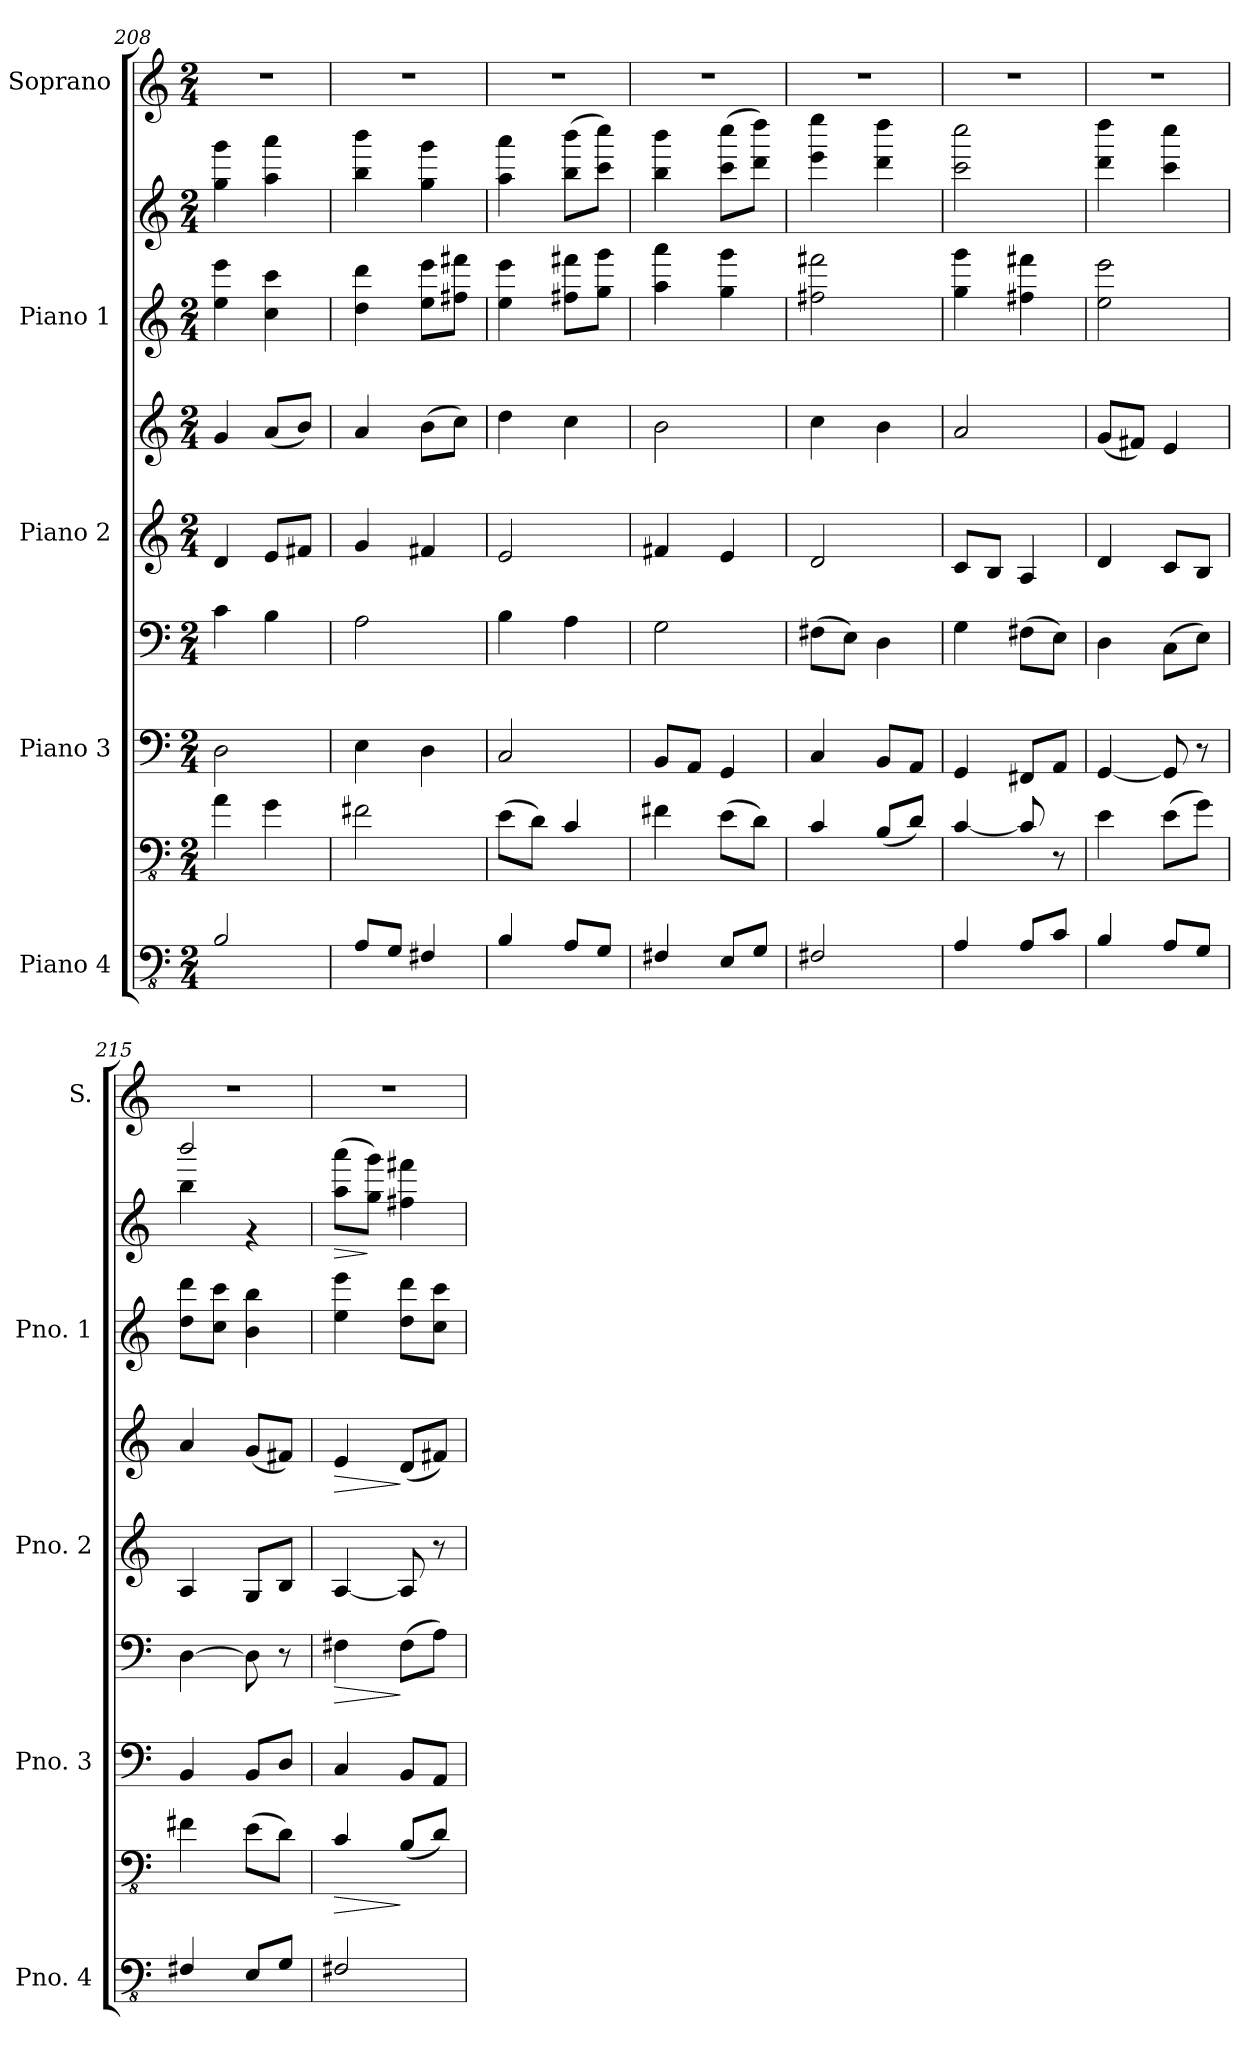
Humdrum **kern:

**kern	**kern	**dynam	**kern	**kern	**dynam	**kern	**kern	**dynam	**kern	**kern	**dynam	**kern
*part5	*part5	*part5	*part4	*part4	*part4	*part3	*part3	*part3	*part2	*part2	*part2	*part1
*staff9	*staff8	*staff8/9	*staff7	*staff6	*staff6/7	*staff5	*staff4	*staff4/5	*staff3	*staff2	*staff2/3	*staff1
*I"Piano 4	*	*	*I"Piano 3	*	*	*I"Piano 2	*	*	*I"Piano 1	*	*	*I"Soprano
*I'Pno. 4	*	*	*I'Pno. 3	*	*	*I'Pno. 2	*	*	*I'Pno. 1	*	*	*I'S.
*clefFv4	*clefFv4	*	*clefF4	*clefF4	*	*clefG2	*clefG2	*	*clefG2	*clefG2	*	*clefG2
*ITrd7c12	*ITrd7c12	*	*	*	*	*	*	*	*	*	*	*
*k[]	*k[]	*	*k[]	*k[]	*	*k[]	*k[]	*	*k[]	*k[]	*	*k[]
*C:	*C:	*	*C:	*C:	*	*C:	*C:	*	*C:	*C:	*	*C:
*M2/4	*M2/4	*	*M2/4	*M2/4	*	*M2/4	*M2/4	*	*M2/4	*M2/4	*	*M2/4
=208	=208	=208	=208	=208	=208	=208	=208	=208	=208	=208	=208	=208
2BBB/	4AA\	.	2D\	4c\	.	4d/	4g/	.	4eee\ 4ee\	4ggg\ 4gg\	.	2r
.	4GG\	.	.	4B\	.	8e/L	(8a/L	.	4ccc\ 4cc\	4aaa\ 4aa\	.	.
.	.	.	.	.	.	8f#X/J	8b/J)	.	.	.	.	.
=209	=209	=209	=209	=209	=209	=209	=209	=209	=209	=209	=209	=209
8AAA/L	2FF#X\	.	4E\	2A\	.	4g/	4a/	.	4ddd\ 4dd\	4bbb\ 4bb\	.	2r
8GGG/J	.	.	.	.	.	.	.	.	.	.	.	.
4FFF#X/	.	.	4D\	.	.	4f#X/	(8b\L	.	8eee\ 8ee\L	4ggg\ 4gg\	.	.
.	.	.	.	.	.	.	8cc\J)	.	8fff#X\ 8ff#X\J	.	.	.
!!LO:PB:g=z
=210	=210	=210	=210	=210	=210	=210	=210	=210	=210	=210	=210	=210
4BBB/	(8EE\L	.	2C/	4B\	.	2e/	4dd\	.	4eee\ 4ee\	4aaa\ 4aa\	.	2r
.	8DD\J)	.	.	.	.	.	.	.	.	.	.	.
8AAA/L	4CC/	.	.	4A\	.	.	4cc\	.	8fff#X\ 8ff#X\L	(8bbb\ 8bb\L	.	.
8GGG/J	.	.	.	.	.	.	.	.	8ggg\ 8gg\J	8cccc\ 8ccc\J)	.	.
=211	=211	=211	=211	=211	=211	=211	=211	=211	=211	=211	=211	=211
4FFF#X/	4FF#X\	.	8BB/L	2G\	.	4f#X/	2b\	.	4aaa\ 4aa\	4bbb\ 4bb\	.	2r
.	.	.	8AA/J	.	.	.	.	.	.	.	.	.
8EEE/L	(8EE\L	.	4GG/	.	.	4e/	.	.	4ggg\ 4gg\	(8cccc\ 8ccc\L	.	.
8GGG/J	8DD\J)	.	.	.	.	.	.	.	.	8dddd\ 8ddd\J)	.	.
=212	=212	=212	=212	=212	=212	=212	=212	=212	=212	=212	=212	=212
2FFF#X/	4CC/	.	4C/	(8F#X\L	.	2d/	4cc\	.	2fff#X\ 2ff#X\	4eeee\ 4eee\	.	2r
.	.	.	.	8E\J)	.	.	.	.	.	.	.	.
.	(8BBB/L	.	8BB/L	4D\	.	.	4b\	.	.	4dddd\ 4ddd\	.	.
.	8DD/J)	.	8AA/J	.	.	.	.	.	.	.	.	.
=213	=213	=213	=213	=213	=213	=213	=213	=213	=213	=213	=213	=213
4AAA/	[<4CC/	.	4GG/	4G\	.	8c/L	2a/	.	4ggg\ 4gg\	2cccc\ 2ccc\	.	2r
.	.	.	.	.	.	8B/J	.	.	.	.	.	.
8AAA/L	8CC/]	.	8FF#X/L	(8F#X\L	.	4A/	.	.	4fff#X\ 4ff#X\	.	.	.
8CC/J	8r	.	8AA/J	8E\J)	.	.	.	.	.	.	.	.
=214	=214	=214	=214	=214	=214	=214	=214	=214	=214	=214	=214	=214
4BBB/	4EE\	.	[<4GG/	4D\	.	4d/	(8g/L	.	2eee\ 2ee\	4dddd\ 4ddd\	.	2r
.	.	.	.	.	.	.	8f#X/J)	.	.	.	.	.
8AAA/L	(8EE\L	.	8GG/]	(8C\L	.	8c/L	4e/	.	.	4cccc\ 4ccc\	.	.
8GGG/J	8GG\J)	.	8r	8E\J)	.	8B/J	.	.	.	.	.	.
=215	=215	=215	=215	=215	=215	=215	=215	=215	=215	=215	=215	=215
*	*	*	*	*	*	*	*	*	*	*^	*	*
4FFF#X/	4FF#X\	.	4BB/	[>4D\	.	4A/	4a/	.	8ddd\ 8dd\L	2bbb/	4bb\	.	2r
.	.	.	.	.	.	.	.	.	8ccc\ 8cc\J	.	.	.	.
8EEE/L	(8EE\L	.	8BB/L	8D\]	.	8G/L	(8g/L	.	4bb\ 4b\	.	4r	.	.
8GGG/J	8DD\J)	.	8D/J	8r	.	8B/J	8f#X/J)	.	.	.	.	.	.
*	*	*	*	*	*	*	*	*	*	*v	*v	*	*
=216	=216	=216	=216	=216	=216	=216	=216	=216	=216	=216	=216	=216
!	!	!LO:HP:b	!	!	!LO:HP:b	!	!	!LO:HP:b	!	!	!LO:HP:b	!
2FFF#X/	4CC/	>	4C/	4F#X\	>	[<4A/	4e/	>	4eee\ 4ee\	(8aaa\ 8aa\L	>	2r
.	.	.	.	.	.	.	.	.	.	8ggg\ 8gg\J)	]	.
.	(8BBB/L	]	8BB/L	(8F#\L	]	8A/]	(8d/L	]	8ddd\ 8dd\L	4fff#X\ 4ff#X\	.	.
.	8DD/J)	.	8AA/J	8A\J)	.	8r	8f#X/J)	.	8ccc\ 8cc\J	.	.	.
=	=	=	=	=	=	=	=	=	=	=	=	=
*-	*-	*-	*-	*-	*-	*-	*-	*-	*-	*-	*-	*-
